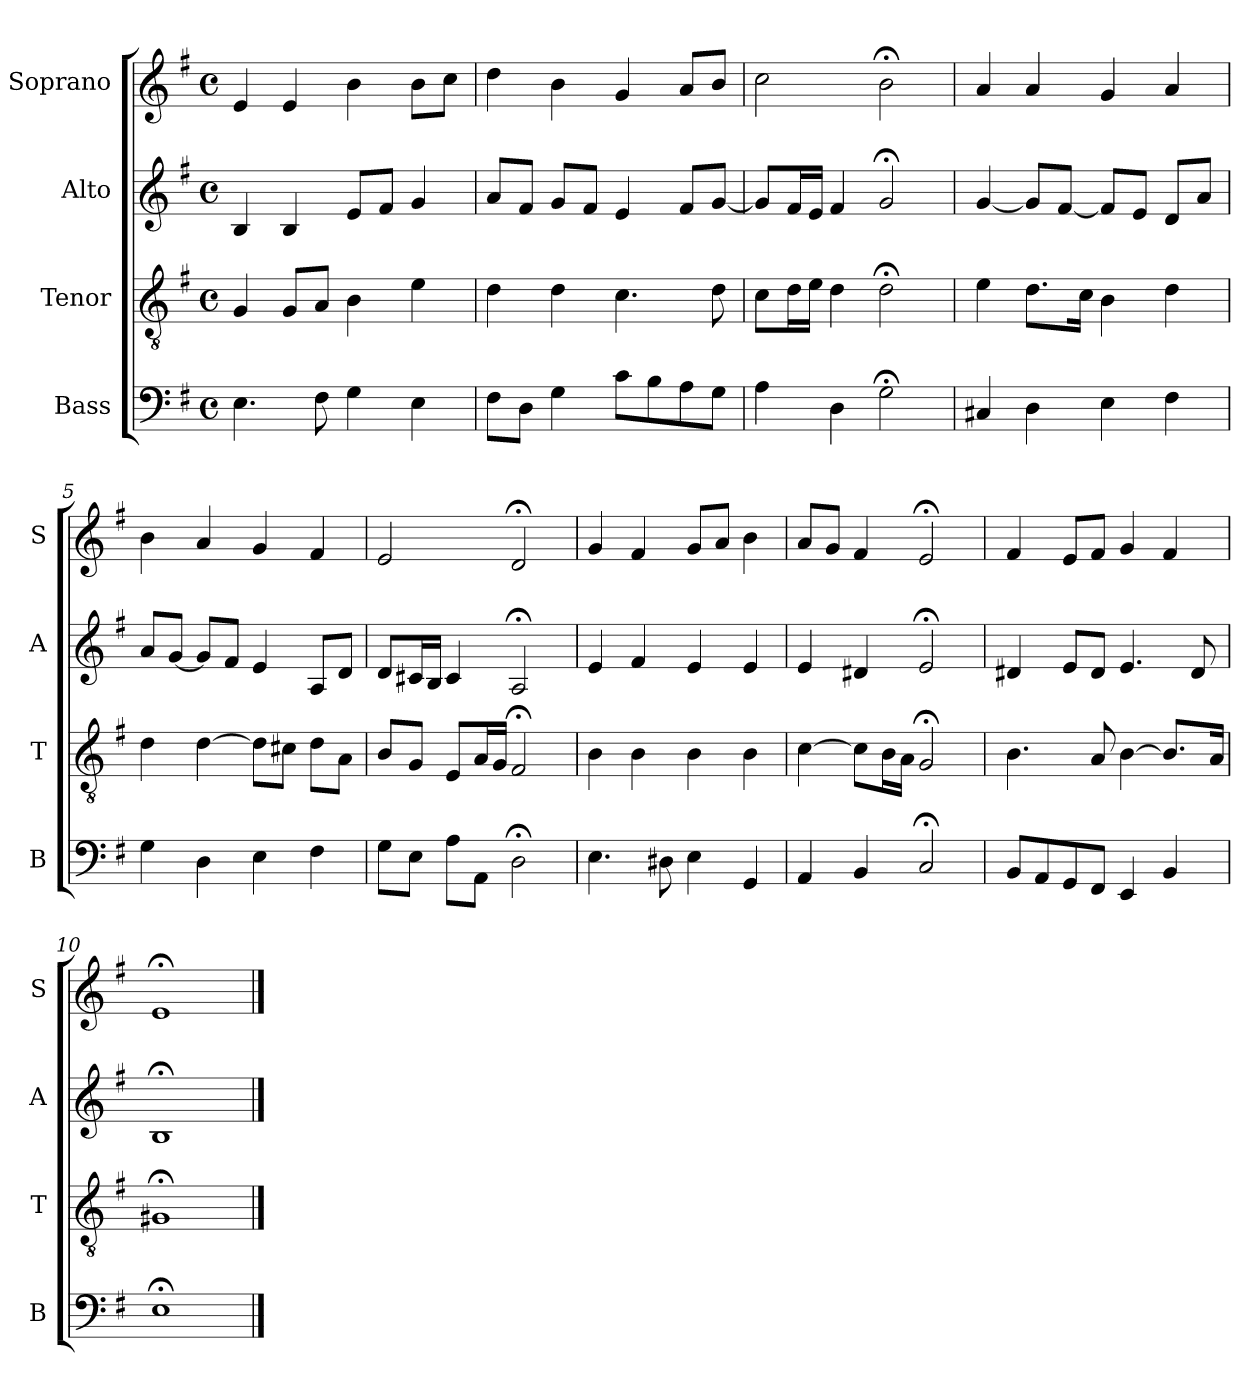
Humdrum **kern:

**kern	**kern	**kern	**kern
*part4	*part3	*part2	*part1
*staff4	*staff3	*staff2	*staff1
*I"Bass	*I"Tenor	*I"Alto	*I"Soprano
*I'B	*I'T	*I'A	*I'S
*clefF4	*clefGv2	*clefG2	*clefG2
*k[f#]	*k[f#]	*k[f#]	*k[f#]
*e:	*e:	*e:	*e:
*M4/4	*M4/4	*M4/4	*M4/4
*met(c)	*met(c)	*met(c)	*met(c)
*MM100	*MM100	*MM100	*MM100
=1	=1	=1	=1
4.E	4G	4B	4e
.	8GL	4B	4ei
8F#	8AiJ	.	.
4G	4Bi	8eL	4bi
.	.	8f#J	.
4E	4e	4g	8bL
.	.	.	8ccJ
=2	=2	=2	=2
8F#L	4d	8aL	4dd
8DJ	.	8f#J	.
4G	4d	8gL	4b
.	.	8f#J	.
8cL	4.c	4e	4g
8B	.	.	.
8A	.	8f#L	8aL
8GJ	8d	[8gJ	8bJ
=3	=3	=3	=3
4A	8cL	8gL]	2cc
.	16dL	16f#L	.
.	16eJJ	16eJJ	.
4D	4d	4f#	.
2G;<	2d;<	2g;<	2b;<
=4	=4	=4	=4
4C#X	4e	[4g	4a
4D	8.dL	8gL]	4a
.	.	[8f#J	.
.	16cJk	.	.
4E	4B	8f#L]	4g
.	.	8eJ	.
4F#	4d	8dL	4a
.	.	8aJ	.
=5	=5	=5	=5
4G	4d	8aL	4b
.	.	[8gJ	.
4D	[4d	8gL]	4a
.	.	8f#J	.
4E	8dL]	4e	4g
.	8c#XJ	.	.
4F#	8dL	8AL	4f#
.	8AJ	8dJ	.
=6	=6	=6	=6
8GL	8BL	8dL	2e
8EJ	8GJ	16c#XL	.
.	.	16BJJ	.
8AL	8EL	4c#	.
8AAJ	16AL	.	.
.	16GJJ	.	.
2D;<i	2F#;<	2A;<i	2d;<
=7	=7	=7	=7
4.Ei	4B	4ei	4g
.	4B	4f#	4f#
8D#X	.	.	.
4E	4B	4e	8gL
.	.	.	8aJ
4GG	4B	4e	4b
=8	=8	=8	=8
4AA	[4c	4e	8aL
.	.	.	8gJ
4BB	8cL]	4d#X	4f#
.	16BL	.	.
.	16AJJ	.	.
2C;<	2G;<	2e;<	2e;<
=9	=9	=9	=9
8BBL	4.B	4d#X	4f#
8AA	.	.	.
8GG	.	8eL	8eL
8FF#J	8A	8d#J	8f#J
4EE	[4B	4.e	4g
4BB	8.BL]	.	4f#
.	.	8d#	.
.	16AJk	.	.
=10	=10	=10	=10
1E;<	1G#X;<	1B;<	1e;<
==	==	==	==
*-	*-	*-	*-
